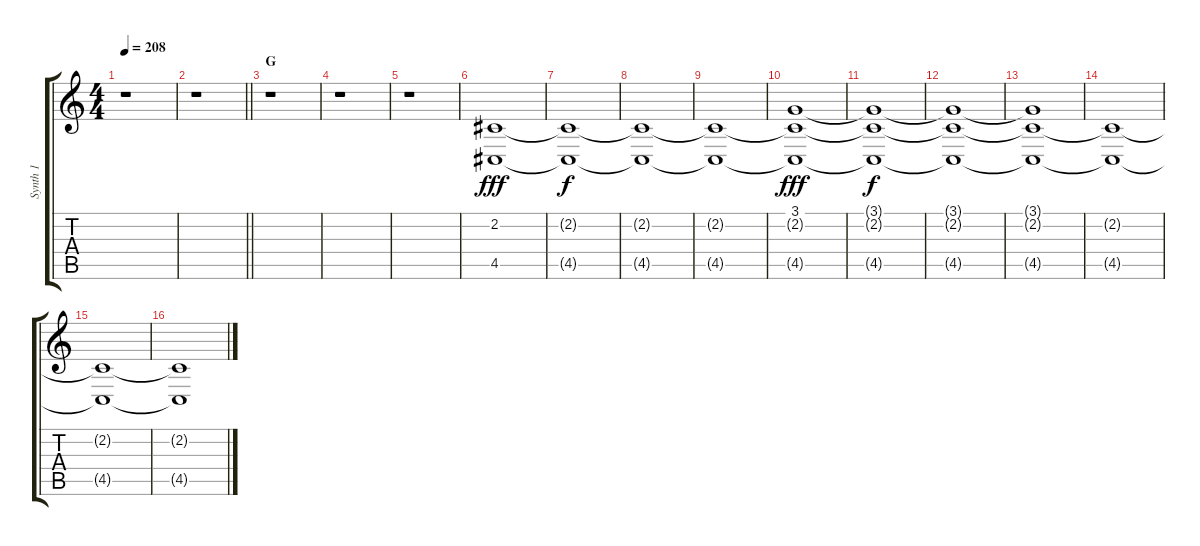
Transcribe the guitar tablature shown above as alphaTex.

\track ("Synth 1" "Synth 1") {instrument stringensemble1}
\staff {score tabs}
\tuning (E4 B3 G3 D3 A2 E2) {hide}
\ts (4 4)
\tempo 208
\clef g2
\ks c
r.1{dy f} |
\barLineRight lightlight
r.1 |
\section ("" "G")
r.1 |
r.1 |
r.1 |
(2.2 4.5).1{dy fff volume 10} |
(2.2{t} 4.5{t}).1{dy f} |
(2.2{t} 4.5{t}).1 |
(2.2{t} 4.5{t}).1 |
(3.1 2.2{t} 4.5{t}).1{dy fff} |
(3.1{t} 2.2{t} 4.5{t}).1{dy f} |
(3.1{t} 2.2{t} 4.5{t}).1 |
(3.1{t} 2.2{t} 4.5{t}).1 |
(2.2{t} 4.5{t}).1 |
(2.2{t} 4.5{t}).1 |
(2.2{t} 4.5{t}).1
